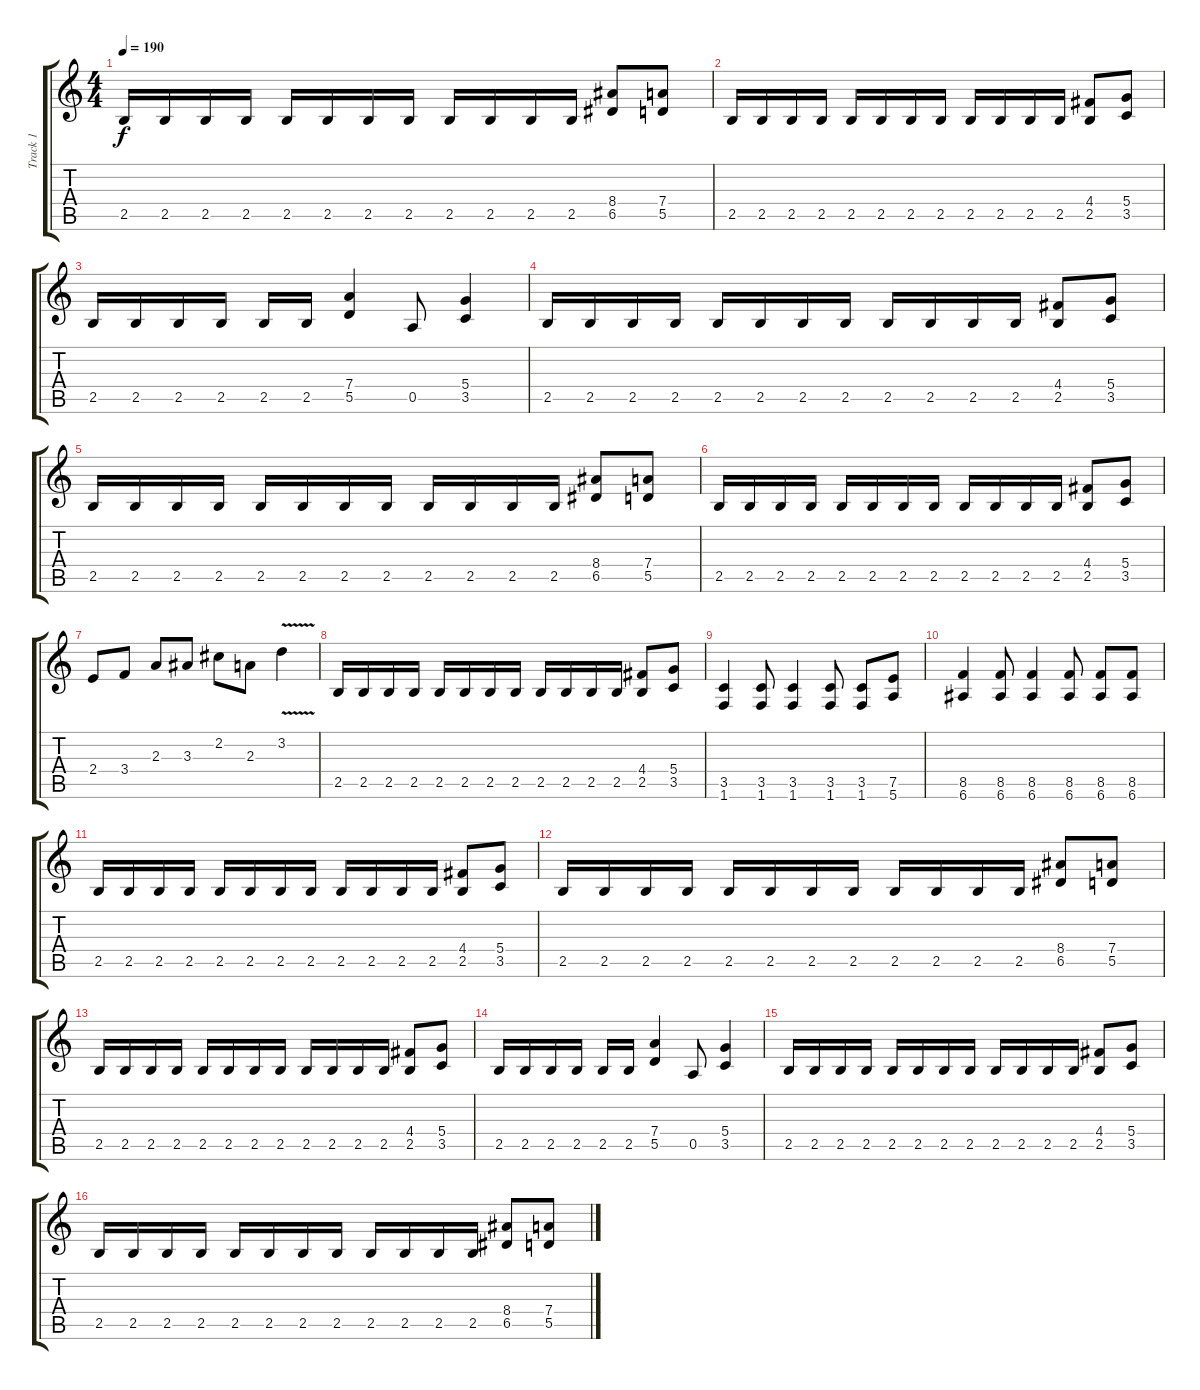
\track ("Track 1" "Track 1") {instrument distortionguitar}
\staff {score tabs}
\tuning (E4 B3 G3 D3 A2 E2) {hide}
\ts (4 4)
\tempo 190
\clef g2
\ks c
2.5.16{dy f} 2.5.16 2.5.16 2.5.16 2.5.16 2.5.16 2.5.16 2.5.16 2.5.16 2.5.16 2.5.16 2.5.16 (8.4 6.5).8 (7.4 5.5).8 |
2.5.16 2.5.16 2.5.16 2.5.16 2.5.16 2.5.16 2.5.16 2.5.16 2.5.16 2.5.16 2.5.16 2.5.16 (4.4 2.5).8 (5.4 3.5).8 |
2.5.16 2.5.16 2.5.16 2.5.16 2.5.16 2.5.16 (7.4 5.5).4 0.5.8 (5.4 3.5).4 |
2.5.16 2.5.16 2.5.16 2.5.16 2.5.16 2.5.16 2.5.16 2.5.16 2.5.16 2.5.16 2.5.16 2.5.16 (4.4 2.5).8 (5.4 3.5).8 |
2.5.16 2.5.16 2.5.16 2.5.16 2.5.16 2.5.16 2.5.16 2.5.16 2.5.16 2.5.16 2.5.16 2.5.16 (8.4 6.5).8 (7.4 5.5).8 |
2.5.16 2.5.16 2.5.16 2.5.16 2.5.16 2.5.16 2.5.16 2.5.16 2.5.16 2.5.16 2.5.16 2.5.16 (4.4 2.5).8 (5.4 3.5).8 |
2.4.8 3.4.8 2.3.8 3.3.8 2.2.8 2.3.8 3.2{v}.4 |
2.5.16 2.5.16 2.5.16 2.5.16 2.5.16 2.5.16 2.5.16 2.5.16 2.5.16 2.5.16 2.5.16 2.5.16 (4.4 2.5).8 (5.4 3.5).8 |
(3.5 1.6).4 (3.5 1.6).8 (3.5 1.6).4 (3.5 1.6).8 (3.5 1.6).8 (7.5 5.6).8 |
(8.5 6.6).4 (8.5 6.6).8 (8.5 6.6).4 (8.5 6.6).8 (8.5 6.6).8 (8.5 6.6).8 |
2.5.16 2.5.16 2.5.16 2.5.16 2.5.16 2.5.16 2.5.16 2.5.16 2.5.16 2.5.16 2.5.16 2.5.16 (4.4 2.5).8 (5.4 3.5).8 |
2.5.16 2.5.16 2.5.16 2.5.16 2.5.16 2.5.16 2.5.16 2.5.16 2.5.16 2.5.16 2.5.16 2.5.16 (8.4 6.5).8 (7.4 5.5).8 |
2.5.16 2.5.16 2.5.16 2.5.16 2.5.16 2.5.16 2.5.16 2.5.16 2.5.16 2.5.16 2.5.16 2.5.16 (4.4 2.5).8 (5.4 3.5).8 |
2.5.16 2.5.16 2.5.16 2.5.16 2.5.16 2.5.16 (7.4 5.5).4 0.5.8 (5.4 3.5).4 |
2.5.16 2.5.16 2.5.16 2.5.16 2.5.16 2.5.16 2.5.16 2.5.16 2.5.16 2.5.16 2.5.16 2.5.16 (4.4 2.5).8 (5.4 3.5).8 |
2.5.16 2.5.16 2.5.16 2.5.16 2.5.16 2.5.16 2.5.16 2.5.16 2.5.16 2.5.16 2.5.16 2.5.16 (8.4 6.5).8 (7.4 5.5).8
